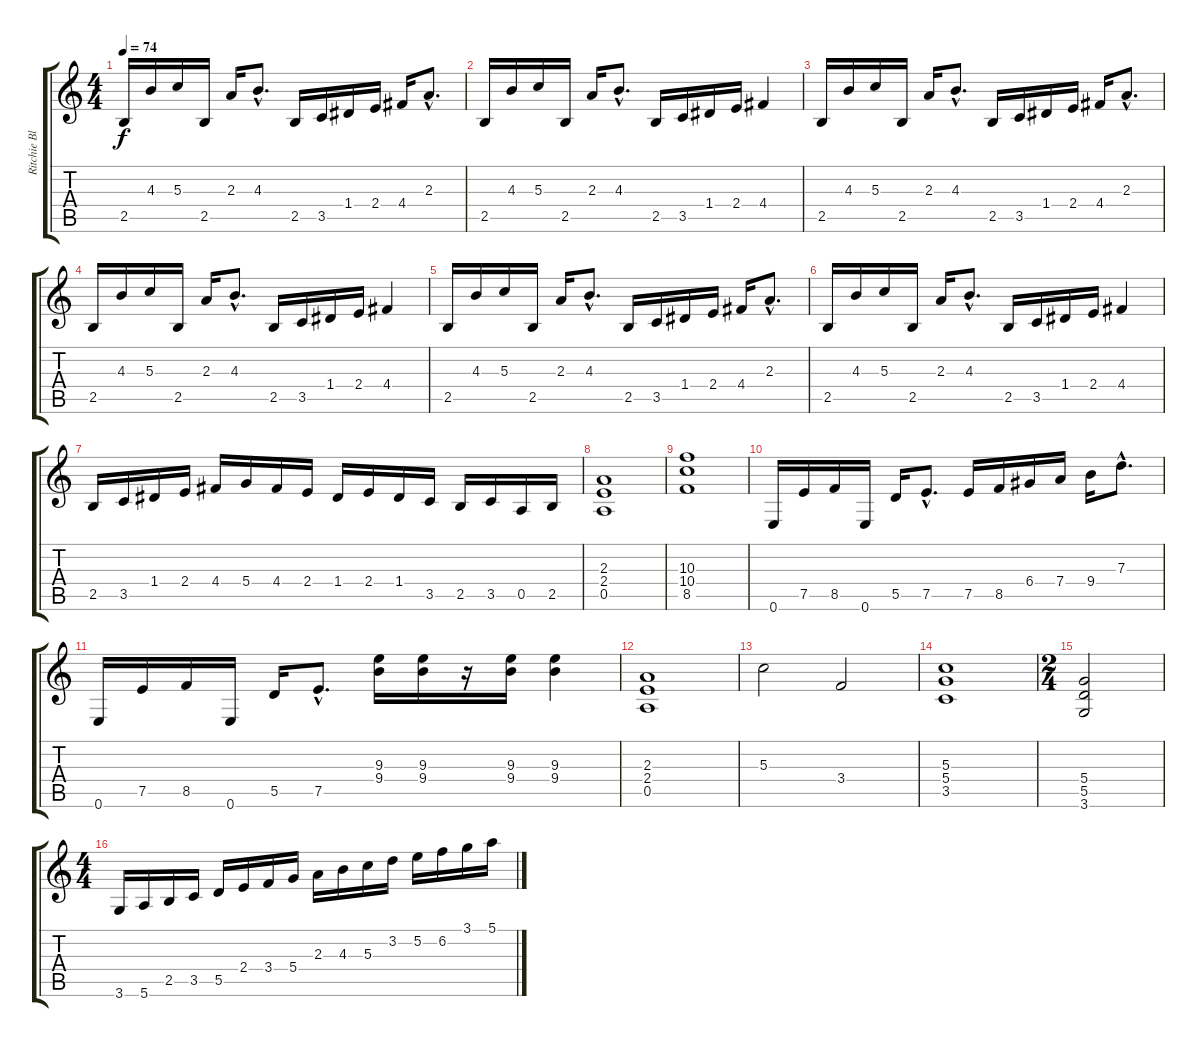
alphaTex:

\track ("Ritchie Blackmore" "Ritchie Bl") {instrument distortionguitar}
\staff {score tabs}
\tuning (E4 B3 G3 D3 A2 E2) {hide}
\ts (4 4)
\tempo 74
\clef g2
\ks c
2.5.16{dy f} 4.3.16 5.3.16 2.5.16 2.3.16 4.3{hac}.8{d} 2.5.16 3.5.16 1.4.16 2.4.16 4.4.16 2.3{hac}.8{d} |
2.5.16 4.3.16 5.3.16 2.5.16 2.3.16 4.3{hac}.8{d} 2.5.16 3.5.16 1.4.16 2.4.16 4.4.4 |
2.5.16 4.3.16 5.3.16 2.5.16 2.3.16 4.3{hac}.8{d} 2.5.16 3.5.16 1.4.16 2.4.16 4.4.16 2.3{hac}.8{d} |
2.5.16 4.3.16 5.3.16 2.5.16 2.3.16 4.3{hac}.8{d} 2.5.16 3.5.16 1.4.16 2.4.16 4.4.4 |
2.5.16 4.3.16 5.3.16 2.5.16 2.3.16 4.3{hac}.8{d} 2.5.16 3.5.16 1.4.16 2.4.16 4.4.16 2.3{hac}.8{d} |
2.5.16 4.3.16 5.3.16 2.5.16 2.3.16 4.3{hac}.8{d} 2.5.16 3.5.16 1.4.16 2.4.16 4.4.4 |
2.5.16 3.5.16 1.4.16 2.4.16 4.4.16 5.4.16 4.4.16 2.4.16 1.4.16 2.4.16 1.4.16 3.5.16 2.5.16 3.5.16 0.5.16 2.5.16 |
(2.3 2.4 0.5).1 |
(10.3 10.4 8.5).1 |
0.6.16 7.5.16 8.5.16 0.6.16 5.5.16 7.5{hac}.8{d} 7.5.16 8.5.16 6.4.16 7.4.16 9.4.16 7.3{hac}.8{d} |
0.6.16 7.5.16 8.5.16 0.6.16 5.5.16 7.5{hac}.8{d} (9.3 9.4).16 (9.3 9.4).16 r.16 (9.3 9.4).16 (9.3 9.4).4 |
(2.3 2.4 0.5).1 |
5.3.2 3.4.2 |
(5.3 5.4 3.5).1 |
\ts (2 4)
(5.4 5.5 3.6).2 |
\ts (4 4)
3.6.16 5.6.16 2.5.16 3.5.16 5.5.16 2.4.16 3.4.16 5.4.16 2.3.16 4.3.16 5.3.16 3.2.16 5.2.16 6.2.16 3.1.16 5.1.16
